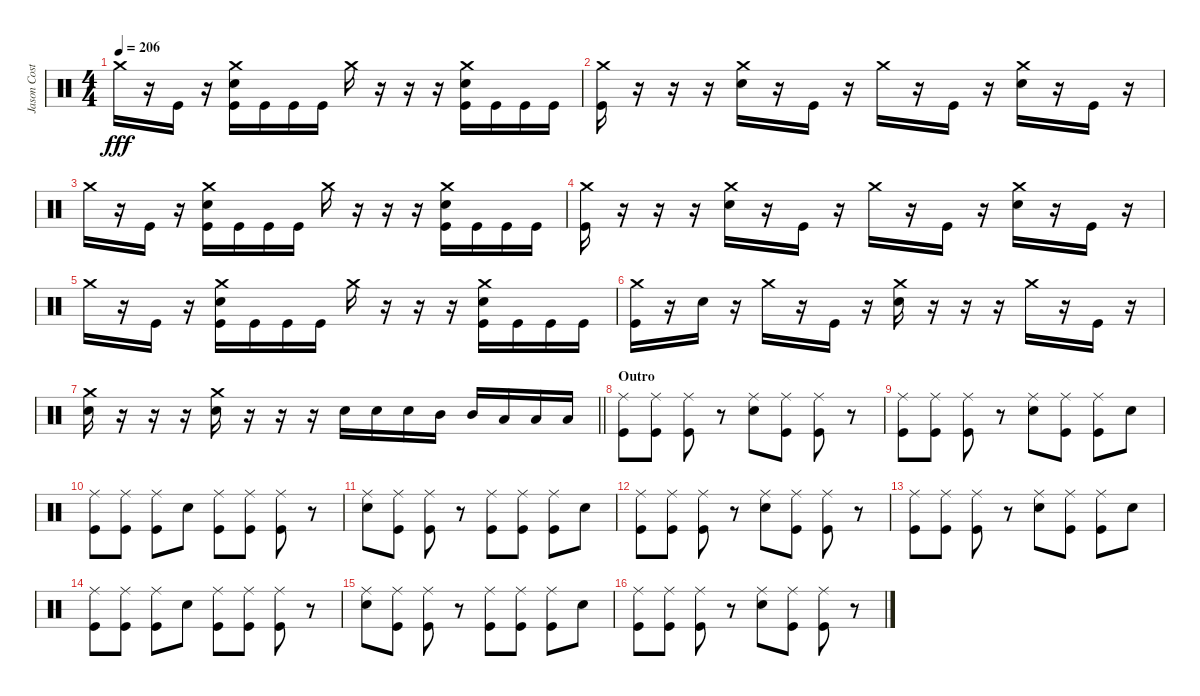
\track ("Jason Costa" "Jason Cost") {instrument percussion}
\staff {score}
\articulation defaults
\ts (4 4)
\tempo 206
\clef neutral
\ks c "Crash medium (hit)".16{dy fff}
r.16 "Kick (hit)".16 r.16 ("Crash medium (hit)" "Snare (hit) 2" "Kick (hit)").16 "Kick (hit)".16 "Kick (hit)".16 "Kick (hit)".16 "Crash medium (hit)".16 r.16 r.16 r.16 ("Crash medium (hit)" "Snare (hit) 2" "Kick (hit)").16 "Kick (hit)".16 "Kick (hit)".16 "Kick (hit)".16 |
("Crash medium (hit)" "Kick (hit)").16 r.16 r.16 r.16 ("Crash medium (hit)" "Snare (hit) 2").16 r.16 "Kick (hit)".16 r.16 "Crash medium (hit)".16 r.16 "Kick (hit)".16 r.16 ("Crash medium (hit)" "Snare (hit) 2").16 r.16 "Kick (hit)".16 r.16 |
"Crash medium (hit)".16 r.16 "Kick (hit)".16 r.16 ("Crash medium (hit)" "Snare (hit) 2" "Kick (hit)").16 "Kick (hit)".16 "Kick (hit)".16 "Kick (hit)".16 "Crash medium (hit)".16 r.16 r.16 r.16 ("Crash medium (hit)" "Snare (hit) 2" "Kick (hit)").16 "Kick (hit)".16 "Kick (hit)".16 "Kick (hit)".16 |
("Crash medium (hit)" "Kick (hit)").16 r.16 r.16 r.16 ("Crash medium (hit)" "Snare (hit) 2").16 r.16 "Kick (hit)".16 r.16 "Crash medium (hit)".16 r.16 "Kick (hit)".16 r.16 ("Crash medium (hit)" "Snare (hit) 2").16 r.16 "Kick (hit)".16 r.16 |
"Crash medium (hit)".16 r.16 "Kick (hit)".16 r.16 ("Crash medium (hit)" "Snare (hit) 2" "Kick (hit)").16 "Kick (hit)".16 "Kick (hit)".16 "Kick (hit)".16 "Crash medium (hit)".16 r.16 r.16 r.16 ("Crash medium (hit)" "Snare (hit) 2" "Kick (hit)").16 "Kick (hit)".16 "Kick (hit)".16 "Kick (hit)".16 |
("Crash medium (hit)" "Kick (hit)").16 r.16 "Snare (hit) 2".16 r.16 "Crash medium (hit)".16 r.16 "Kick (hit)".16 r.16 ("Crash medium (hit)" "Snare (hit) 2").16 r.16 r.16 r.16 "Crash medium (hit)".16 r.16 "Kick (hit)".16 r.16 |
\barLineRight lightlight
("Crash medium (hit)" "Snare (hit) 2").16 r.16 r.16 r.16 ("Crash medium (hit)" "Snare (hit) 2").16 r.16 r.16 r.16 "Snare (hit) 2".16 "Snare (hit) 2".16 "Snare (hit) 2".16 "Mid Tom (hit)".16 "Mid Tom (hit)".16 "Low Tom (hit)".16 "Low Tom (hit)".16 "Low Tom (hit)".16 |
\section ("" "Outro")
("Ride (middle)" "Kick (hit)").8 ("Ride (middle)" "Kick (hit)").8 ("Ride (middle)" "Kick (hit)").8 r.8 ("Ride (middle)" "Snare (hit) 2").8 ("Ride (middle)" "Kick (hit)").8 ("Ride (middle)" "Kick (hit)").8 r.8 |
("Ride (middle)" "Kick (hit)").8 ("Ride (middle)" "Kick (hit)").8 ("Ride (middle)" "Kick (hit)").8 r.8 ("Ride (middle)" "Snare (hit) 2").8 ("Ride (middle)" "Kick (hit)").8 ("Ride (middle)" "Kick (hit)").8 "Snare (hit) 2".8 |
("Ride (middle)" "Kick (hit)").8 ("Ride (middle)" "Kick (hit)").8 ("Ride (middle)" "Kick (hit)").8 "Snare (hit) 2".8 ("Ride (middle)" "Kick (hit)").8 ("Ride (middle)" "Kick (hit)").8 ("Ride (middle)" "Kick (hit)").8 r.8 |
("Ride (middle)" "Snare (hit) 2").8 ("Ride (middle)" "Kick (hit)").8 ("Ride (middle)" "Kick (hit)").8 r.8 ("Ride (middle)" "Kick (hit)").8 ("Ride (middle)" "Kick (hit)").8 ("Ride (middle)" "Kick (hit)").8 "Snare (hit) 2".8 |
("Ride (middle)" "Kick (hit)").8 ("Ride (middle)" "Kick (hit)").8 ("Ride (middle)" "Kick (hit)").8 r.8 ("Ride (middle)" "Snare (hit) 2").8 ("Ride (middle)" "Kick (hit)").8 ("Ride (middle)" "Kick (hit)").8 r.8 |
("Ride (middle)" "Kick (hit)").8 ("Ride (middle)" "Kick (hit)").8 ("Ride (middle)" "Kick (hit)").8 r.8 ("Ride (middle)" "Snare (hit) 2").8 ("Ride (middle)" "Kick (hit)").8 ("Ride (middle)" "Kick (hit)").8 "Snare (hit) 2".8 |
("Ride (middle)" "Kick (hit)").8 ("Ride (middle)" "Kick (hit)").8 ("Ride (middle)" "Kick (hit)").8 "Snare (hit) 2".8 ("Ride (middle)" "Kick (hit)").8 ("Ride (middle)" "Kick (hit)").8 ("Ride (middle)" "Kick (hit)").8 r.8 |
("Ride (middle)" "Snare (hit) 2").8 ("Ride (middle)" "Kick (hit)").8 ("Ride (middle)" "Kick (hit)").8 r.8 ("Ride (middle)" "Kick (hit)").8 ("Ride (middle)" "Kick (hit)").8 ("Ride (middle)" "Kick (hit)").8 "Snare (hit) 2".8 |
("Ride (middle)" "Kick (hit)").8 ("Ride (middle)" "Kick (hit)").8 ("Ride (middle)" "Kick (hit)").8 r.8 ("Ride (middle)" "Snare (hit) 2").8 ("Ride (middle)" "Kick (hit)").8 ("Ride (middle)" "Kick (hit)").8 r.8
